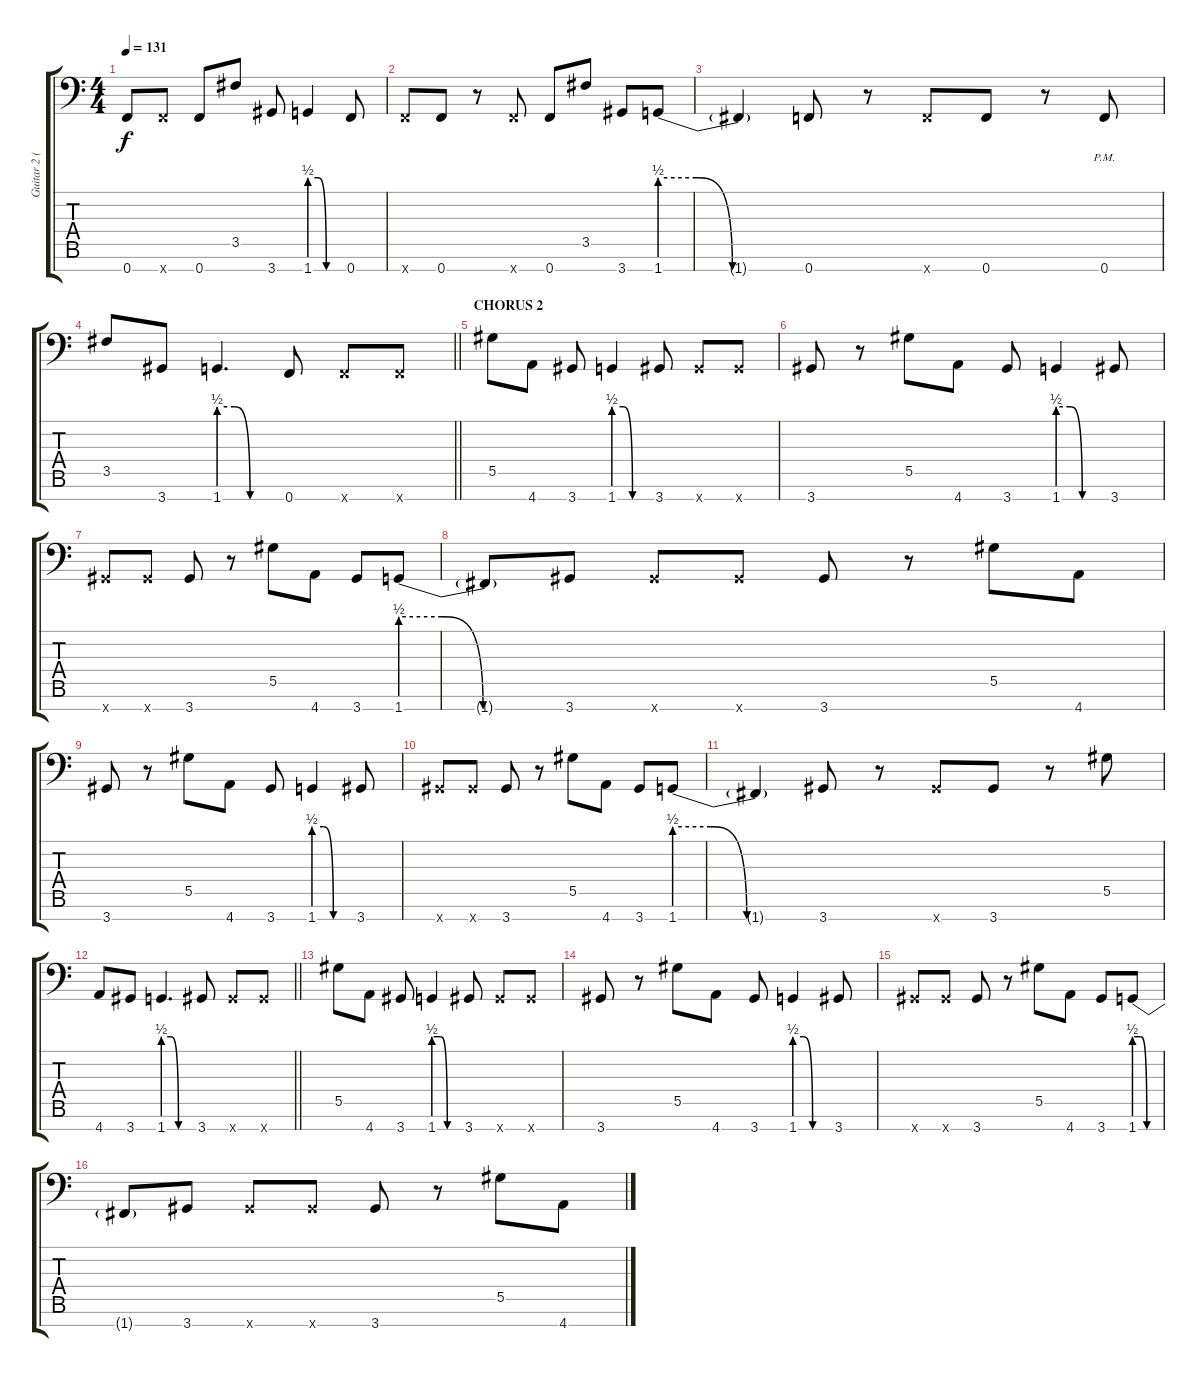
\track ("Guitar 2 (Marten Hagstrom)" "Guitar 2 (") {instrument distortionguitar}
\staff {score tabs}
\tuning (Bb3 F3 Db3 Ab2 Eb2 Bb1 F1) {hide}
\ts (4 4)
\tempo 131
\clef f4
\ks c
0.7.8{dy f} 0.7{x}.8 0.7.8 3.5.8 3.7.8 1.7{be (custom 0 2 15 2 30 0 60 0)}.4 0.7.8 |
0.7{x}.8 0.7.8 r.8 0.7{x}.8 0.7.8 3.5.8 3.7.8 1.7{be (custom 0 2 15 2 30 0 60 0)}.8 |
1.7{t}.4 0.7.8 r.8 0.7{x}.8 0.7.8 r.8 0.7{pm}.8 |
\barLineRight lightlight
3.5.8 3.7.8 1.7{be (custom 0 2 15 2 30 0 60 0)}.4{d} 0.7.8 0.7{x}.8 0.7{x}.8 |
\section ("" "CHORUS 2")
5.5.8 4.7.8 3.7.8 1.7{be (custom 0 2 15 2 30 0 60 0)}.4 3.7.8 3.7{x}.8 3.7{x}.8 |
3.7.8 r.8 5.5.8 4.7.8 3.7.8 1.7{be (custom 0 2 15 2 30 0 60 0)}.4 3.7.8 |
3.7{x}.8 3.7{x}.8 3.7.8 r.8 5.5.8 4.7.8 3.7.8 1.7{be (custom 0 2 15 2 30 0 60 0)}.8 |
1.7{t}.8 3.7.8 3.7{x}.8 3.7{x}.8 3.7.8 r.8 5.5.8 4.7.8 |
3.7.8 r.8 5.5.8 4.7.8 3.7.8 1.7{be (custom 0 2 15 2 30 0 60 0)}.4 3.7.8 |
3.7{x}.8 3.7{x}.8 3.7.8 r.8 5.5.8 4.7.8 3.7.8 1.7{be (custom 0 2 15 2 30 0 60 0)}.8 |
1.7{t}.4 3.7.8 r.8 3.7{x}.8 3.7.8 r.8 5.5.8 |
\barLineRight lightlight
4.7.8 3.7.8 1.7{be (custom 0 2 15 2 30 0 60 0)}.4{d} 3.7.8 3.7{x}.8 3.7{x}.8 |
5.5.8 4.7.8 3.7.8 1.7{be (custom 0 2 15 2 30 0 60 0)}.4 3.7.8 3.7{x}.8 3.7{x}.8 |
3.7.8 r.8 5.5.8 4.7.8 3.7.8 1.7{be (custom 0 2 15 2 30 0 60 0)}.4 3.7.8 |
3.7{x}.8 3.7{x}.8 3.7.8 r.8 5.5.8 4.7.8 3.7.8 1.7{be (custom 0 2 15 2 30 0 60 0)}.8 |
1.7{t}.8 3.7.8 3.7{x}.8 3.7{x}.8 3.7.8 r.8 5.5.8 4.7.8
